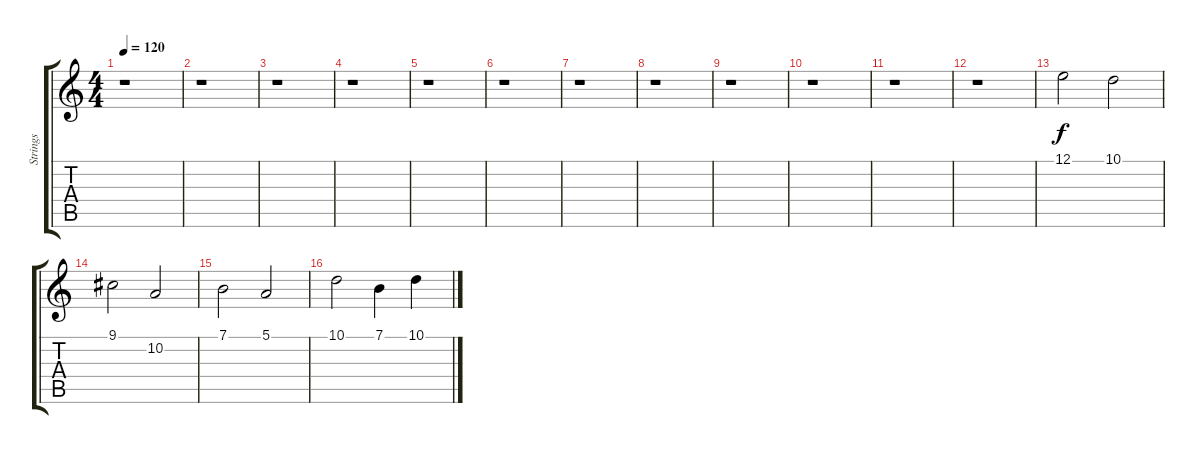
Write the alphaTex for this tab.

\track ("Strings" "Strings") {instrument lead3calliope}
\staff {score tabs}
\tuning (E4 B3 G3 D3 A2 E2) {hide}
\ts (4 4)
\tempo 120
\clef g2
\ks c
r.1{dy f} |
r.1 |
r.1 |
r.1 |
r.1 |
r.1 |
r.1 |
r.1 |
r.1 |
r.1 |
r.1 |
r.1 |
12.1.2 10.1.2 |
9.1.2 10.2.2 |
7.1.2 5.1.2 |
10.1.2 7.1.4 10.1.4
